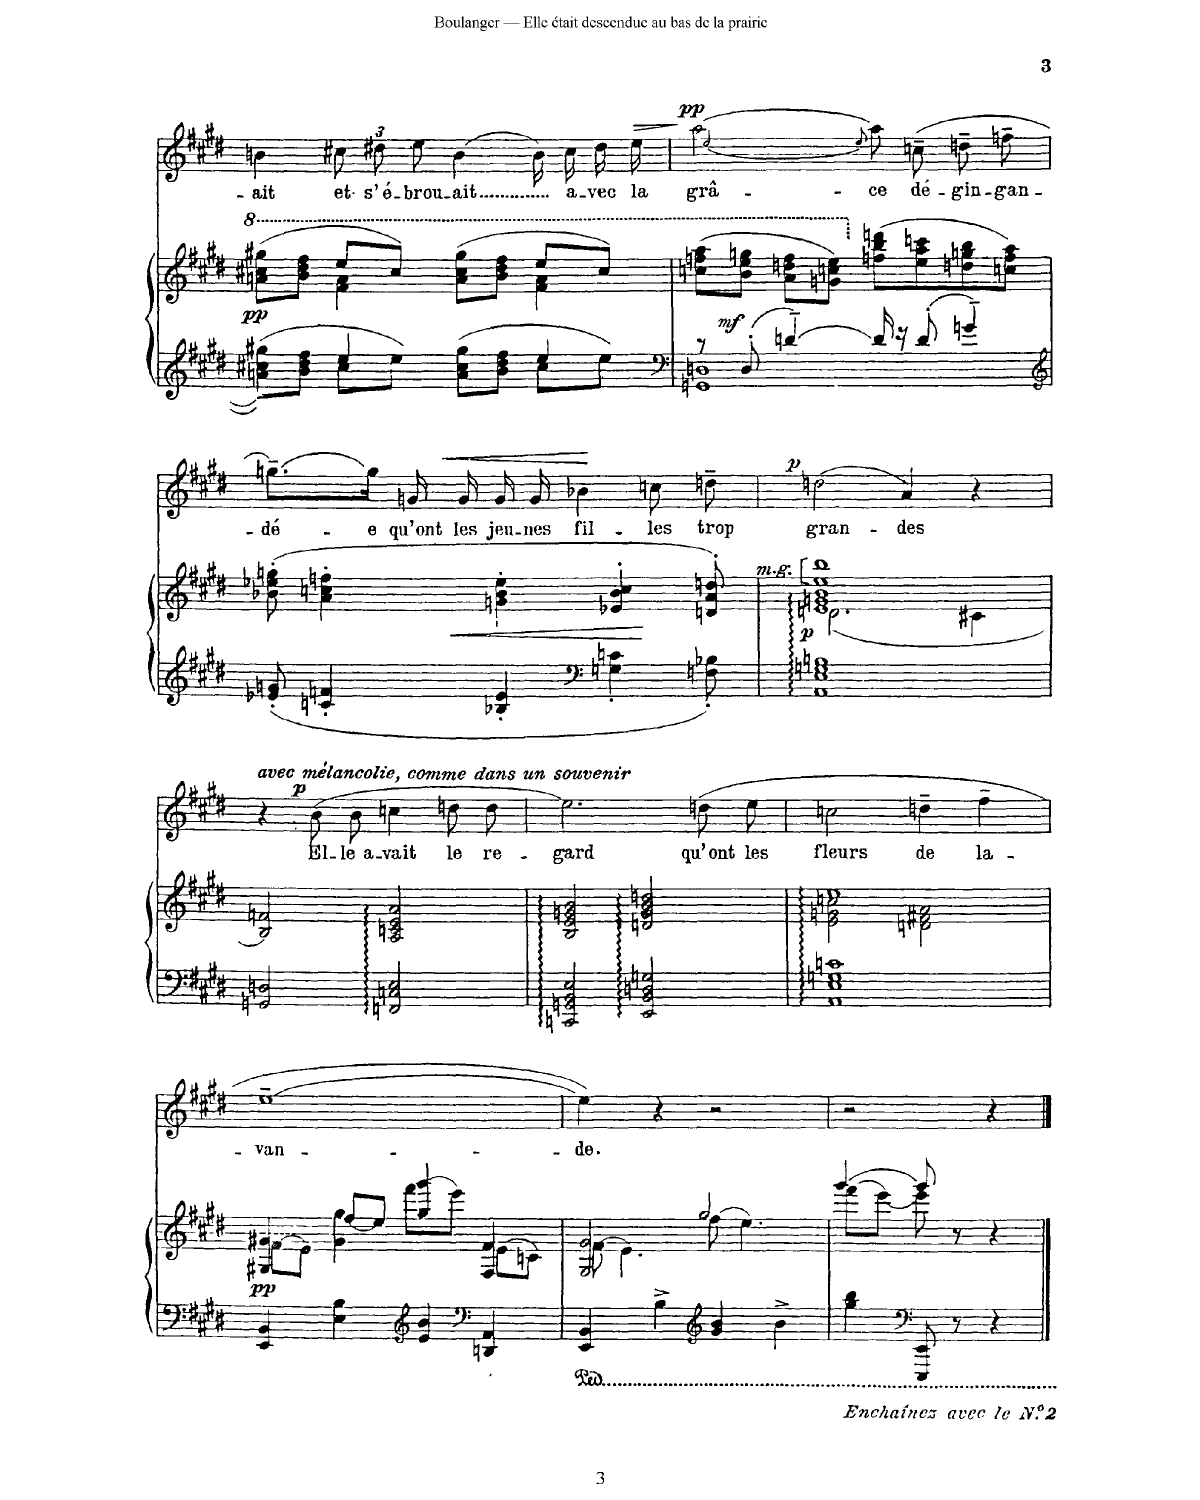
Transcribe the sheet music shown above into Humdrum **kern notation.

**kern	**kern	**dynam	**kern	**text	**dynam
*part2	*part2	*part2	*part1	*part1	*part1
*staff3	*staff2	*staff2/3	*staff1	*staff1	*staff1
*I"Piano	*	*	*I"Chant  Voice	*	*
*I'Pno	*	*	*	*	*
*clefG2	*clefG2	*	*clefG2	*	*
*k[f#c#g#d#]	*k[f#c#g#d#]	*	*k[f#c#g#d#]	*	*
*M4/4	*M4/4	*	*M4/4	*	*
*met(c)	*met(c)	*	*met(c)	*	*
=14	=14	=14	=14	=14	=14
*^	*	*	*	*	*
*	*	*8va	*	*	*	*
*	*	*^	*	*	*	*
!	!	!	!	!LO:DY:b	!	!	!
8an\ 8cc#X\ 8gg#X\L	4ryy	(8aan\ 8ccc#X\ 8ggg#X\L	4ryy	pp	4bn\	-- ait	.
8b\ 8dd#\ 8ff#\J	.	8bb\ 8ddd#\ 8fff#\J	.	.	.	.	.
8cc#\L	4ee/	8eee/L	4ff#\ 4aa\	.	12cc#X\L	et	.
.	.	.	.	.	12dd#X\	s'é-	.
8ee\J	.	8ccc#/J)	.	.	.	.	.
.	.	.	.	.	12ee\J	-brou-	.
8a\ 8cc#\ 8gg#\L	4ryy	(8aa\ 8ccc#\ 8ggg#\L	4ryy	.	[4b\	-ait	.
8b\ 8dd#\ 8ff#\J	.	8bb\ 8ddd#\ 8fff#\J	.	.	.	.	.
8cc#\L	4ee/	8eee/L	4ff#\ 4aa\	.	16b\LL]	.	.
.	.	.	.	.	16cc#\J	a-	.
8ee\J	.	8ccc#/J)	.	.	16dd#\L	-vec	.
!	!	!	!	!	!	!	!LO:HP:b
.	.	.	.	.	16ee\JJ	la	>
*v	*v	*	*	*	*	*	*
*	*v	*v	*	*	*	*
.	.	.	.	.	]
=15	=15	=15	=15	=15	=15
*clefF4	*	*	*	*	*
*^	*	*	*^	*	*
!	!	!	!	!	!	!	!LO:DY:a
8r	1GGn 1Dn	(8cccn\ 8fffn\ 8aaa\L	.	[>2aa\	2ee/	grâ-	pp
!	!	!	!LO:DY:b=2	!	!	!	!
8D'/	.	8bb\ 8eee\ 8gggn\J	mf	.	.	.	.
[4dn~/	.	8aa\ 8dddn\ 8fff\L	.	.	.	.	.
.	.	8ggn\ 8cccn\ 8eee\J)	.	.	.	.	.
*	*	*X8va	*	*	*	*	*
16d/]	.	(8ffn\ 8bb\ 8dddn\L	.	8aa\L]	8ee/	-ce	.
16r	.	.	.	.	.	.	.
8d'/	.	8ee\ 8aa\ 8cccn\	.	(>8ccn~>\J	8ryy	dé-	.
4gn~/	.	8ddn\ 8ggn\ 8bb\	.	8ddn~>\L	4ryy	-gin-	.
.	.	8ccn\ 8ff\ 8aa\J)	.	8ffn~>\J	.	-gan-	.
*v	*v	*	*	*v	*v	*	*
=16	=16	=16	=16	=16	=16
*clefG2	*	*	*	*	*
8e-X/' 8gn/'	(8b-X\' 8ee-X\' 8ggn\'	.	(8.ggn~\L)	-- dé-	.
4cn/' 4fn/'	4a\' 4ccn\' 4ffn\'	.	.	.	.
.	.	.	16gg\Jk)	-e	.
.	.	.	16gn/LL	qu'ont	.
!	!	!	!	!	!LO:HP:b
.	.	.	16g/J	les	<
!	!	!LO:HP:b	!	!	!
4B-X/' 4e-/'	4gn\' 4b-\' 4ee-\'	<	16g/L	jeu-	.
.	.	.	16g/JJ	-nes	.
.	.	.	4b-X\	fil-	[
*clefF4	*	*	*	*	*
4Gn\'< 4cn\'<	4e-X/'> 4b-/'> 4cc/'>	.	.	.	.
.	.	.	8ccn\L	-les	.
8Fn\'< 8B-X\'<	8dn/'> 8a/'> 8ddn/'>)	[	8ddn~\J	trop	.
=17	=17	=17	=17	=17	=17
*	*^	*	*	*	*
*	*	*^	*	*	*	*
!	!LO:TX:i:t=m.g.	!	!	!	!	!	!
!	!	!	!	!	!	!	!LO:DY:a
1AA 1E 1Gn 1Bn	1e 1gn 1b	(2.dn\	1ee 1bb	.	(2ddn\	gran-	p
.	.	.	.	.	4a/)	-des	.
.	.	4c#X\	.	.	4r	.	.
*	*	*v	*v	*	*	*	*
=18	=18	=18	=18	=18	=18	=18
!	!	!	!	!LO:TX:i:t=avec mélancolie, comme dans un souvenir	!	!
2GGn/ 2Dn/	2fn/	2B/)	.	4r	.	.
!	!	!	!	!	!	!LO:DY:a
.	.	.	.	(8b\L	El-	p
.	.	.	.	8b\J	-le‿a-	.
2FFn/ 2Cn/ 2E/	2A/ 2cn/ 2e/ 2a/	2ryy	.	4ccn\	-vait	.
.	.	.	.	8ddn\L	le	.
.	.	.	.	8dd\J	re-	.
*	*v	*v	*	*	*	*
=19	=19	=19	=19	=19	=19
2CCn/ 2GGn/ 2BB/ 2E/	2B/ 2e/ 2gn/ 2b/	.	2.ee\)	-gard	.
2EE/ 2BB/ 2Dn/ 2Gn/	2dn/ 2g/ 2b/ 2ddn/	.	.	.	.
.	.	.	(8ddn\L	qu'ont	.
.	.	.	8ee\J	les	.
=20	=20	=20	=20	=20	=20
*	*^	*	*	*	*
1AA 1E 1Gn 1cn	1ee	2e\ 2gn\ 2ccn\	.	2ccn\	fleurs	.
.	.	2dn\ 2f#X\ 2a\	.	4ddn~\	de	.
.	.	.	.	4ff#~\	la-	.
=21	=21	=21	=21	=21	=21	=21
!	!	!	!LO:DY:b=2	!	!	!
4EE/ 4BB/	4G#X/ 4g#X/	(>8f#\L	pp	[1ee~	-- van-	.
.	.	8e\J)	.	.	.	.
4E\ 4B\	4g#\ 4gg#\	(>8ff#/L	.	.	.	.
.	.	8ee/J)	.	.	.	.
*clefG2	*	*	*	*	*	*
4e/ 4b/	4gg#/ 4ggg#/	(>8fff#\L	.	.	.	.
.	.	8eee\J)	.	.	.	.
*clefF4	*	*	*	*	*	*
4DDn/ 4AA/	4F#/ 4f#/	(>8e\L	.	.	.	.
.	.	8cn\J)	.	.	.	.
=22	=22	=22	=22	=22	=22	=22
4EE/ 4BB/	2G#/ 2g#/	(>8f#\	.	4ee\])	-de.	.
.	.	4.e\)	.	.	.	.
4B^\	.	.	.	4r	.	.
*clefG2	*	*	*	*	*	*
4g#/ 4b/	2gg#/	(>8ff#\	.	2r	.	.
.	.	4.ee\)	.	.	.	.
4b^\	.	.	.	.	.	.
=23	=23	=23	=23	=23	=23	=23
4gg#\ 4bb\	[4ggg#/	(>8fff#\L	.	2r	.	.
.	.	[8eee\J)	.	.	.	.
*clefF4	*	*	*	*	*	*
!LO:TX:i:t=Enchainez avec le N	!	!	!	!	!	!
!LO:TX:t=o	!	!	!	!	!	!
!LO:TX:t=. 2	!	!	!	!	!	!
8EEE/ 8EE/	8ggg#/]	8eee\]	.	.	.	.
8r	8r	8ryy	.	.	.	.
4r	4r	4ryy	.	4r	.	.
*	*v	*v	*	*	*	*
==	==	==	==	==	==
*-	*-	*-	*-	*-	*-
